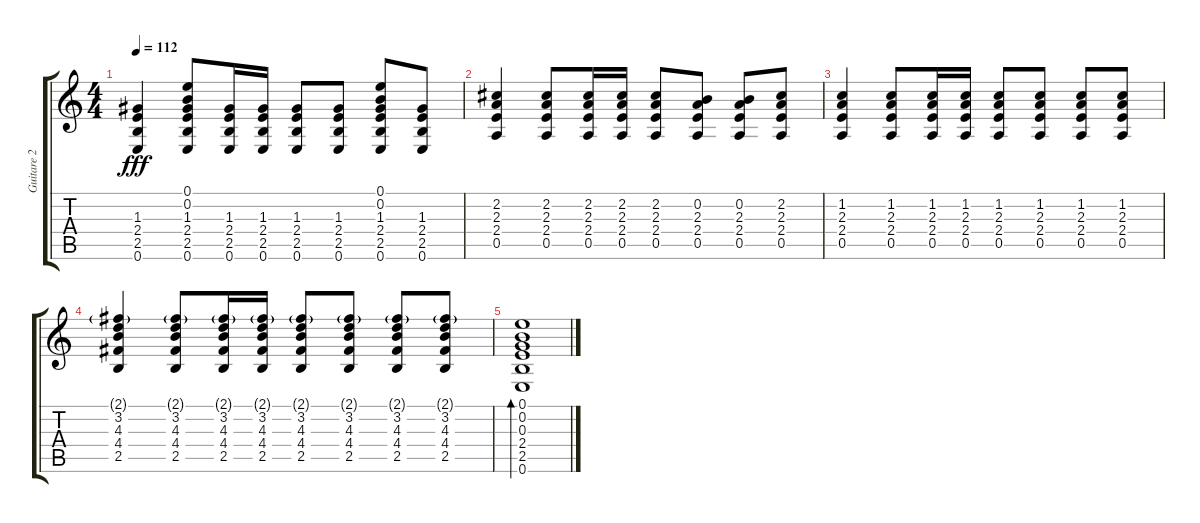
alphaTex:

\track ("Guitare 2" "Guitare 2") {instrument acousticguitarsteel}
\staff {score tabs}
\tuning (E4 B3 G3 D3 A2 E2) {hide}
\ts (4 4)
\tempo 112
\clef g2
\ks c
(1.3 2.4 2.5 0.6).4{dy fff} (0.1 0.2 1.3 2.4 2.5 0.6).8 (1.3 2.4 2.5 0.6).16 (1.3 2.4 2.5 0.6).16 (1.3 2.4 2.5 0.6).8 (1.3 2.4 2.5 0.6).8 (0.1 0.2 1.3 2.4 2.5 0.6).8 (1.3 2.4 2.5 0.6).8 |
(2.2 2.3 2.4 0.5).4 (2.2 2.3 2.4 0.5).8 (2.2 2.3 2.4 0.5).16 (2.2 2.3 2.4 0.5).16 (2.2 2.3 2.4 0.5).8 (0.2 2.3 2.4 0.5).8 (0.2 2.3 2.4 0.5).8 (2.2 2.3 2.4 0.5).8 |
(1.2 2.3 2.4 0.5).4 (1.2 2.3 2.4 0.5).8 (1.2 2.3 2.4 0.5).16 (1.2 2.3 2.4 0.5).16 (1.2 2.3 2.4 0.5).8 (1.2 2.3 2.4 0.5).8 (1.2 2.3 2.4 0.5).8 (1.2 2.3 2.4 0.5).8 |
(2.1{g} 3.2 4.3 4.4 2.5).4 (2.1{g} 3.2 4.3 4.4 2.5).8 (2.1{g} 3.2 4.3 4.4 2.5).16 (2.1{g} 3.2 4.3 4.4 2.5).16 (2.1{g} 3.2 4.3 4.4 2.5).8 (2.1{g} 3.2 4.3 4.4 2.5).8 (2.1{g} 3.2 4.3 4.4 2.5).8 (2.1{g} 3.2 4.3 4.4 2.5).8 |
(0.1 0.2 0.3 2.4 2.5 0.6).1{bd 120}
